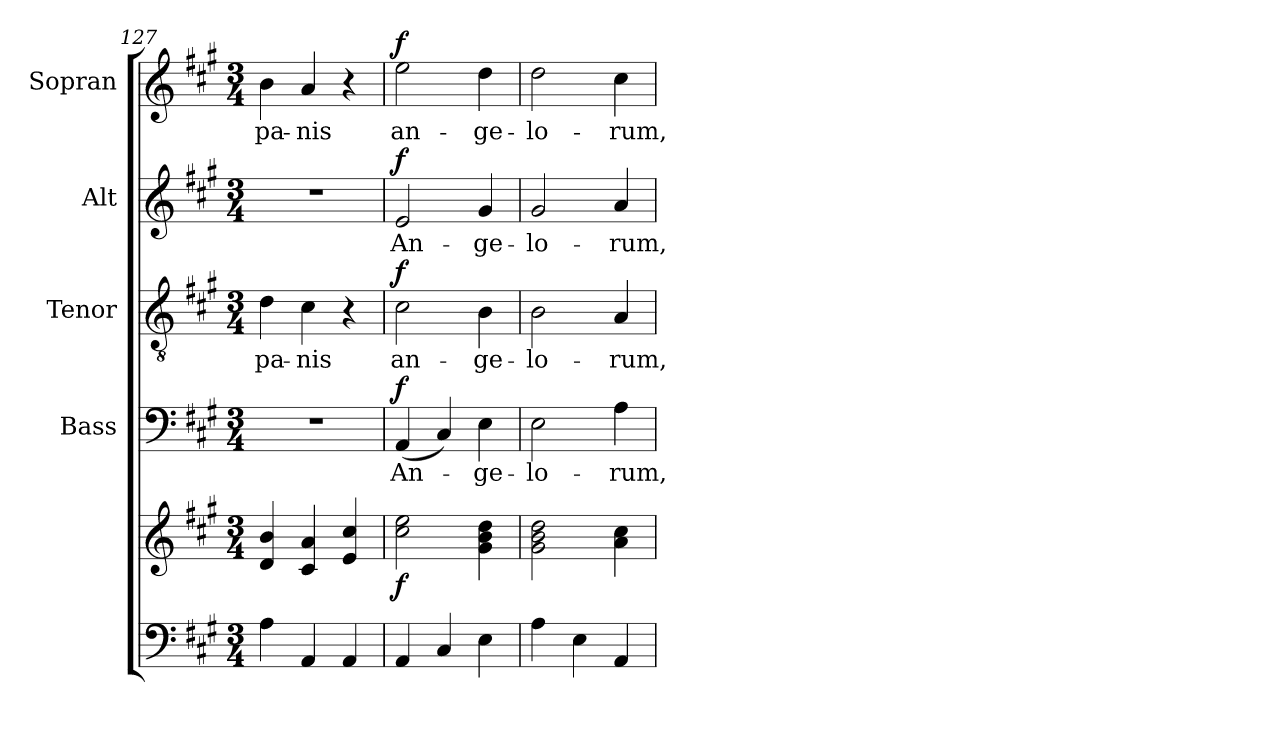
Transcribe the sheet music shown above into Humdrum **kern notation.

**kern	**kern	**dynam	**kern	**text	**dynam	**kern	**text	**dynam	**kern	**text	**dynam	**kern	**text	**dynam
*part5	*part5	*part5	*part4	*part4	*part4	*part3	*part3	*part3	*part2	*part2	*part2	*part1	*part1	*part1
*staff6	*staff5	*staff5/6	*staff4	*staff4	*staff4	*staff3	*staff3	*staff3	*staff2	*staff2	*staff2	*staff1	*staff1	*staff1
*	*	*	*I"Bass	*	*	*I"Tenor	*	*	*I"Alt	*	*	*I"Sopran	*	*
*	*	*	*I'B.	*	*	*I'T.	*	*	*I'A.	*	*	*I'S.	*	*
*clefF4	*clefG2	*	*clefF4	*	*	*clefGv2	*	*	*clefG2	*	*	*clefG2	*	*
*k[f#c#g#]	*k[f#c#g#]	*	*k[f#c#g#]	*	*	*k[f#c#g#]	*	*	*k[f#c#g#]	*	*	*k[f#c#g#]	*	*
*A:	*A:	*	*A:	*	*	*A:	*	*	*A:	*	*	*A:	*	*
*M3/4	*M3/4	*	*M3/4	*	*	*M3/4	*	*	*M3/4	*	*	*M3/4	*	*
=127	=127	=127	=127	=127	=127	=127	=127	=127	=127	=127	=127	=127	=127	=127
!	!	!	!	!	!	!	!LO:LY:b	!	!	!	!	!	!LO:LY:b	!
4A\	4d/ 4b/	.	2.r	.	.	4d\	pa-	.	2.r	.	.	4b\	pa-	.
!	!	!	!	!	!	!	!LO:LY:b	!	!	!	!	!	!LO:LY:b	!
4AA/	4c#/ 4a/	.	.	.	.	4c#\	-nis	.	.	.	.	4a/	-nis	.
4AA/	4e/ 4cc#/	.	.	.	.	4r	.	.	.	.	.	4r	.	.
=128	=128	=128	=128	=128	=128	=128	=128	=128	=128	=128	=128	=128	=128	=128
!	!	!LO:DY:b	!	!LO:LY:b	!LO:DY:a	!	!LO:LY:b	!LO:DY:a	!	!LO:LY:b	!LO:DY:a	!	!LO:LY:b	!LO:DY:a
4AA/	2cc#\ 2ee\	f	(<4AA/	An-	f	2c#\	an-	f	2e/	An-	f	2ee\	an-	f
4C#/	.	.	4C#/)	.	.	.	.	.	.	.	.	.	.	.
!	!	!	!	!LO:LY:b	!	!	!LO:LY:b	!	!	!LO:LY:b	!	!	!LO:LY:b	!
4E\	4g#\ 4b\ 4dd\	.	4E\	-ge-	.	4B\	-ge-	.	4g#/	-ge-	.	4dd\	-ge-	.
=129	=129	=129	=129	=129	=129	=129	=129	=129	=129	=129	=129	=129	=129	=129
!	!	!	!	!LO:LY:b	!	!	!LO:LY:b	!	!	!LO:LY:b	!	!	!LO:LY:b	!
4A\	2g#\ 2b\ 2dd\	.	2E\	-lo-	.	2B\	-lo-	.	2g#/	-lo-	.	2dd\	-lo-	.
4E\	.	.	.	.	.	.	.	.	.	.	.	.	.	.
!	!	!	!	!LO:LY:b	!	!	!LO:LY:b	!	!	!LO:LY:b	!	!	!LO:LY:b	!
4AA/	4a\ 4cc#\	.	4A\	-rum,	.	4A/	-rum,	.	4a/	-rum,	.	4cc#\	-rum,	.
=	=	=	=	=	=	=	=	=	=	=	=	=	=	=
*-	*-	*-	*-	*-	*-	*-	*-	*-	*-	*-	*-	*-	*-	*-
